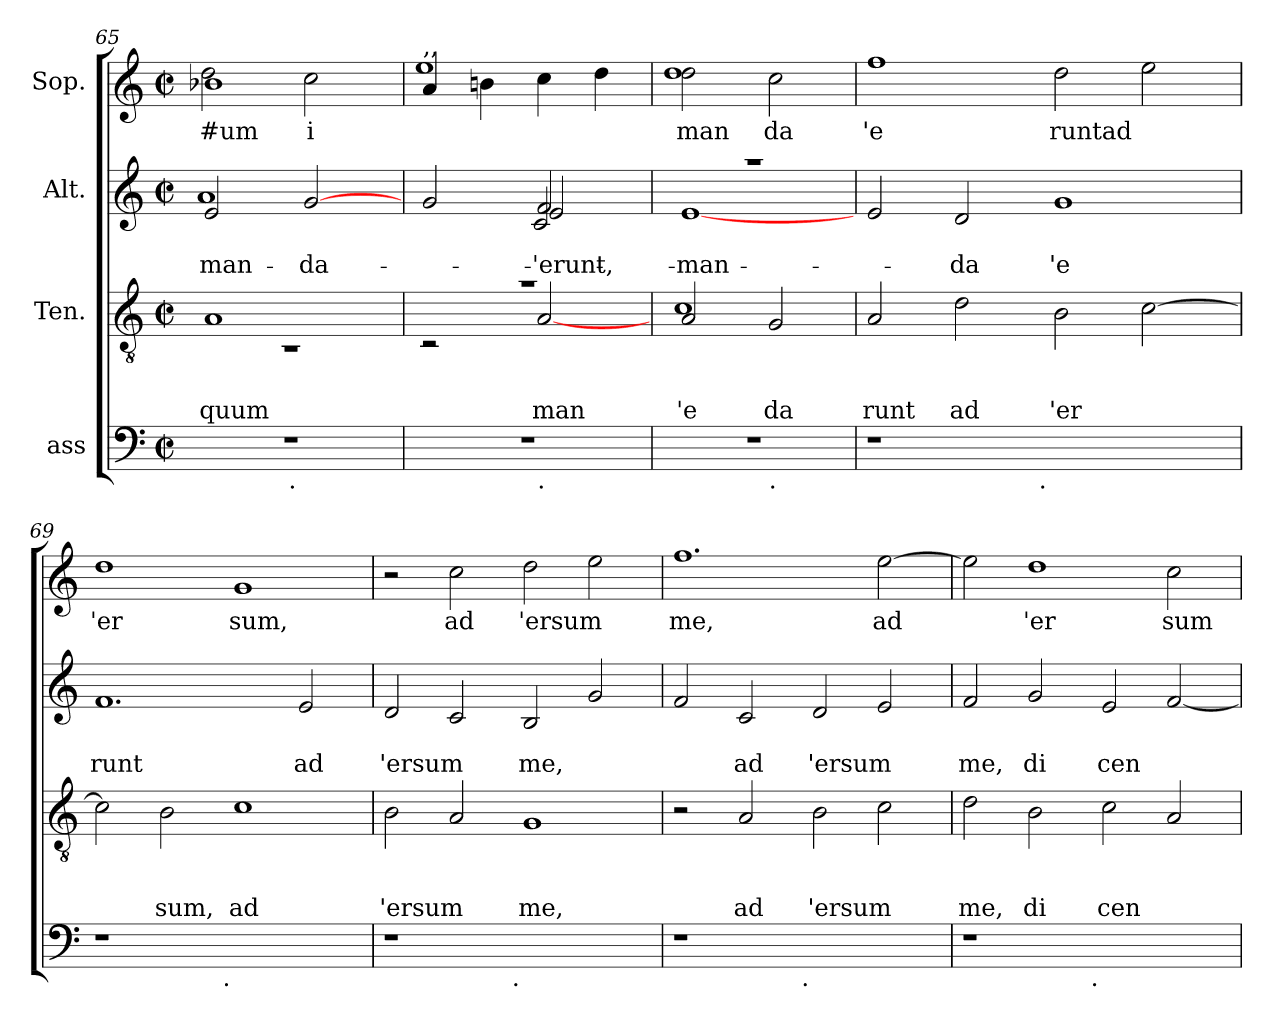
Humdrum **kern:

**kern	**kern	**text	**text	**text	**kern	**text	**text	**kern	**text
*part4	*part3	*part3	*part3	*part3	*part2	*part2	*part2	*part1	*part1
*staff4	*staff3	*staff3	*staff3	*staff3	*staff2	*staff2	*staff2	*staff1	*staff1
*I"ass	*I"Ten.	*	*	*	*I"Alt.	*	*	*I"Sop.	*
*clefF4	*clefGv2	*	*	*	*clefG2	*	*	*clefG2	*
*k[]	*k[]	*	*	*	*k[]	*	*	*k[]	*
*C:	*C:	*	*	*	*C:	*	*	*C:	*
*M2/2	*M2/2	*	*	*	*M2/2	*	*	*M2/2	*
*met(c|)	*met(c|)	*	*	*	*met(c|)	*	*	*met(c|)	*
=65	=65	=65	=65	=65	=65	=65	=65	=65	=65
!	!	!	!	!LO:LY:b	!	!	!LO:LY:b	!	!
*	*^	*	*	*	*^	*	*	*	*
!	!	!	!	!	!	!	!	!	!LO:LY:b	!	!LO:LY:b
*	*	*	*	*	*	*	*	*	*	*^	*
!	!	!	!	!	!	!	!	!	!	!	!	!LO:LY:b
*^	*	*	*	*	*	*	*	*	*	*	*	*
1r	4...ryy	1A	1rC	.	.	-quum	2e/	1a	.	-man-	1b-X	2dd\	#um
!	!LO:TX:b:t=.	!	!	!	!	!	!	!	!	!	!	!	!
.	2ryy	.	.	.	.	.	.	.	.	.	.	.	.
!	!	!	!	!	!	!	!	!	!	!LO:LY:b	!	!	!LO:LY:b
.	.	.	.	.	.	.	[<2g/	.	.	da-	.	2cc\	i
.	32ryy	.	.	.	.	.	.	.	.	.	.	.	.
!!LO:LB:g=z	!!
=66	=66	=66	=66	=66	=66	=66	=66	=66	=66	=66	=66	=66	=66
*	*	*	*	*	*	*	*^	*^	*	*	*	*	*
!	!	!	!	!	!	!	!	!	!	!	!	!	!LO:TX:a:t=,,	!	!
1r	2ryy	1ra	2rC	.	.	.	4ryy	2g/	2ryy	2ryy	.	.	4a/	1ee	.
.	.	.	.	.	.	.	2.ryy	.	.	.	.	.	4bn\	.	.
!	!LO:TX:b:t=.	!	!	!	!	!	!	!	!	!	!	!	!	!	!
!	!	!	!	!	!	!LO:LY:b	!	!	!	!	!	!LO:LY:b	!	!	!
.	2ryy	.	[<2A/	.	.	man	.	2f/	2e/	2c/	.	-'erunt,	4cc\	.	.
.	.	.	.	.	.	.	.	.	.	.	.	.	4dd\	.	.
*	*	*	*	*	*	*	*v	*v	*v	*v	*	*	*	*	*
=67	=67	=67	=67	=67	=67	=67	=67	=67	=67	=67	=67	=67
!	!	!	!	!	!	!LO:LY:b	!	!	!LO:LY:b	!	!	!LO:LY:b
*	*	*	*	*	*	*	*^	*	*	*	*	*
!	!	!	!	!	!	!	!	!	!	!	!	!	!LO:LY:b
1r	2ryy	2A/	1c	.	.	'e	1raa	[<1e	.	man	2dd\	1dd	man
!	!LO:TX:b:t=.	!	!	!	!	!	!	!	!	!	!	!	!
!	!	!	!	!	!	!LO:LY:b	!	!	!	!	!	!	!LO:LY:b
.	2ryy	2G/	.	.	.	da	.	.	.	.	2cc\	.	da
*	*	*v	*v	*	*	*	*	*	*	*	*v	*v	*
*	*	*	*	*	*	*v	*v	*	*	*	*
=68	=68	=68	=68	=68	=68	=68	=68	=68	=68	=68
!	!	!	!	!	!LO:LY:b	!	!	!	!	!LO:LY:b
1r	2ryy	2A/	.	.	runt	2e/	.	.	1ff	'e
!	!	!	!	!	!LO:LY:b	!	!	!LO:LY:b	!	!
.	4...ryy	2d\	.	.	ad	2d/	.	da	.	.
!	!LO:TX:b:t=.	!	!	!	!	!	!	!	!	!
.	1ryy	.	.	.	.	.	.	.	.	.
!	!	!	!	!	!LO:LY:b	!	!	!LO:LY:b	!	!LO:LY:b
1ryy	.	2B\	.	.	'er	1g	.	'e	2dd\	runtad
.	.	[>2c\	.	.	.	.	.	.	2ee\	.
.	32ryy	.	.	.	.	.	.	.	.	.
=69	=69	=69	=69	=69	=69	=69	=69	=69	=69	=69
!	!	!	!	!	!	!	!	!LO:LY:b	!	!LO:LY:b
1r	2ryy	2c\]	.	.	.	1.f	.	runt	1dd	'er
!	!	!	!	!	!LO:LY:b	!	!	!	!	!
.	4...ryy	2B\	.	.	sum,	.	.	.	.	.
!	!LO:TX:b:t=.	!	!	!	!	!	!	!	!	!
.	1ryy	.	.	.	.	.	.	.	.	.
!	!	!	!	!	!LO:LY:b	!	!	!	!	!LO:LY:b
1ryy	.	1c	.	.	ad	.	.	.	1g	sum,
!	!	!	!	!	!	!	!	!LO:LY:b	!	!
.	.	.	.	.	.	2e/	.	ad	.	.
.	32ryy	.	.	.	.	.	.	.	.	.
=70	=70	=70	=70	=70	=70	=70	=70	=70	=70	=70
!	!	!	!	!	!LO:LY:b	!	!	!LO:LY:b	!	!
1r	2ryy	2B\	.	.	'ersum	2d/	.	'ersum	2r	.
!	!	!	!	!	!	!	!	!	!	!LO:LY:b
.	4...ryy	2A/	.	.	.	2c/	.	.	2cc\	ad
!	!LO:TX:b:t=.	!	!	!	!	!	!	!	!	!
.	1ryy	.	.	.	.	.	.	.	.	.
!	!	!	!	!	!LO:LY:b	!	!	!LO:LY:b	!	!LO:LY:b
1ryy	.	1G	.	.	me,	2B/	.	me,	2dd\	'ersum
.	.	.	.	.	.	2g/	.	.	2ee\	.
.	32ryy	.	.	.	.	.	.	.	.	.
=71	=71	=71	=71	=71	=71	=71	=71	=71	=71	=71
!	!	!	!	!	!	!	!	!	!	!LO:LY:b
1r	2ryy	2r	.	.	.	2f/	.	.	1.ff	me,
!	!	!	!	!	!LO:LY:b	!	!	!LO:LY:b	!	!
.	4...ryy	2A/	.	.	ad	2c/	.	ad	.	.
!	!LO:TX:b:t=.	!	!	!	!	!	!	!	!	!
.	1ryy	.	.	.	.	.	.	.	.	.
!	!	!	!	!	!LO:LY:b	!	!	!LO:LY:b	!	!
1ryy	.	2B\	.	.	'ersum	2d/	.	'ersum	.	.
!	!	!	!	!	!	!	!	!	!	!LO:LY:b
.	.	2c\	.	.	.	2e/	.	.	[>2ee\	ad
.	32ryy	.	.	.	.	.	.	.	.	.
=72	=72	=72	=72	=72	=72	=72	=72	=72	=72	=72
!	!	!	!	!	!LO:LY:b	!	!	!LO:LY:b	!	!
1r	2ryy	2d\	.	.	me,	2f/	.	me,	2ee\]	.
!	!	!	!	!	!LO:LY:b	!	!	!LO:LY:b	!	!LO:LY:b
.	4...ryy	2B\	.	.	di	2g/	.	di	1dd	'er
!	!LO:TX:b:t=.	!	!	!	!	!	!	!	!	!
.	1ryy	.	.	.	.	.	.	.	.	.
!	!	!	!	!	!LO:LY:b	!	!	!LO:LY:b	!	!
1ryy	.	2c\	.	.	cen	2e/	.	cen	.	.
!	!	!	!	!	!	!	!	!	!	!LO:LY:b
.	.	2A/	.	.	.	[<2f/	.	.	2cc\	sum
.	32ryy	.	.	.	.	.	.	.	.	.
*v	*v	*	*	*	*	*	*	*	*	*
=	=	=	=	=	=	=	=	=	=
*-	*-	*-	*-	*-	*-	*-	*-	*-	*-
